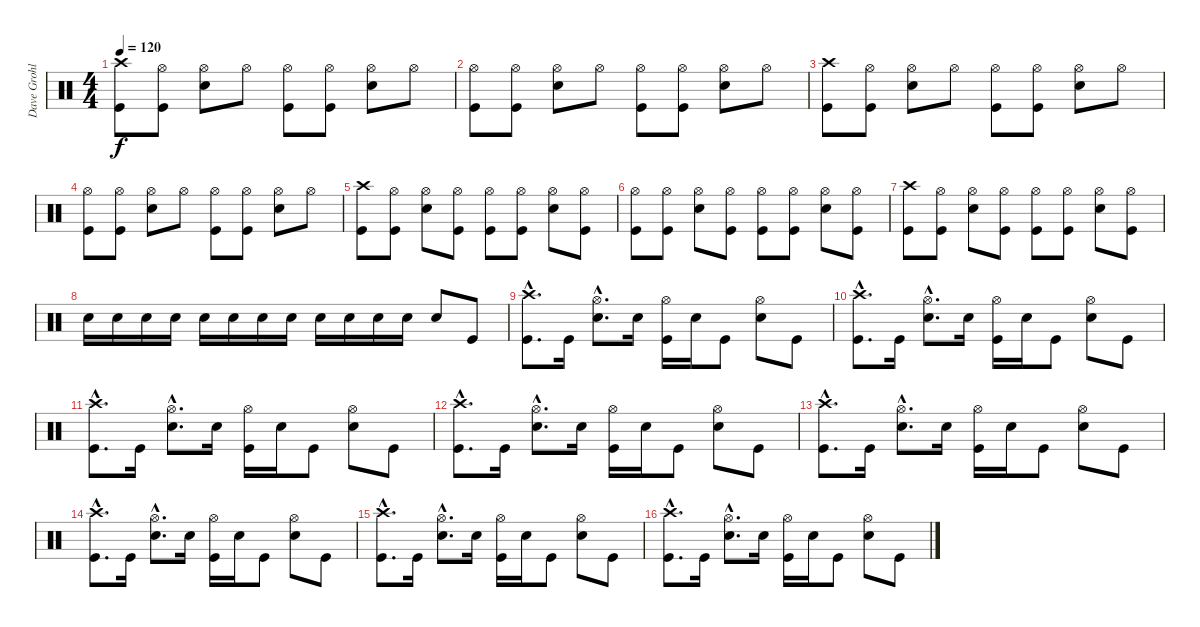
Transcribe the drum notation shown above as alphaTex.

\track ("Dave Grohl - Drums" "Dave Grohl") {instrument percussion}
\staff {score}
\articulation defaults
\ts (4 4)
\tempo 120
\clef neutral
\ks c
("Crash high (hit)" "Kick (hit)").8{dy f} ("Hi-Hat (open)" "Kick (hit)").8 ("Hi-Hat (open)" "Snare (hit) 2").8 "Hi-Hat (open)".8 ("Hi-Hat (open)" "Kick (hit)").8 ("Hi-Hat (open)" "Kick (hit)").8 ("Hi-Hat (open)" "Snare (hit) 2").8 "Hi-Hat (open)".8 |
("Hi-Hat (open)" "Kick (hit)").8 ("Hi-Hat (open)" "Kick (hit)").8 ("Hi-Hat (open)" "Snare (hit) 2").8 "Hi-Hat (open)".8 ("Hi-Hat (open)" "Kick (hit)").8 ("Hi-Hat (open)" "Kick (hit)").8 ("Hi-Hat (open)" "Snare (hit) 2").8 "Hi-Hat (open)".8 |
("Crash high (hit)" "Kick (hit)").8 ("Hi-Hat (open)" "Kick (hit)").8 ("Hi-Hat (open)" "Snare (hit) 2").8 "Hi-Hat (open)".8 ("Hi-Hat (open)" "Kick (hit)").8 ("Hi-Hat (open)" "Kick (hit)").8 ("Hi-Hat (open)" "Snare (hit) 2").8 "Hi-Hat (open)".8 |
("Hi-Hat (open)" "Kick (hit)").8 ("Hi-Hat (open)" "Kick (hit)").8 ("Hi-Hat (open)" "Snare (hit) 2").8 "Hi-Hat (open)".8 ("Hi-Hat (open)" "Kick (hit)").8 ("Hi-Hat (open)" "Kick (hit)").8 ("Hi-Hat (open)" "Snare (hit) 2").8 "Hi-Hat (open)".8 |
("Crash high (hit)" "Kick (hit)").8 ("Hi-Hat (open)" "Kick (hit)").8 ("Hi-Hat (open)" "Snare (hit) 2").8 ("Hi-Hat (open)" "Kick (hit)").8 ("Hi-Hat (open)" "Kick (hit)").8 ("Hi-Hat (open)" "Kick (hit)").8 ("Hi-Hat (open)" "Snare (hit) 2").8 ("Hi-Hat (open)" "Kick (hit)").8 |
("Hi-Hat (open)" "Kick (hit)").8 ("Hi-Hat (open)" "Kick (hit)").8 ("Hi-Hat (open)" "Snare (hit) 2").8 ("Hi-Hat (open)" "Kick (hit)").8 ("Hi-Hat (open)" "Kick (hit)").8 ("Hi-Hat (open)" "Kick (hit)").8 ("Hi-Hat (open)" "Snare (hit) 2").8 ("Hi-Hat (open)" "Kick (hit)").8 |
("Crash high (hit)" "Kick (hit)").8 ("Hi-Hat (open)" "Kick (hit)").8 ("Hi-Hat (open)" "Snare (hit) 2").8 ("Hi-Hat (open)" "Kick (hit)").8 ("Hi-Hat (open)" "Kick (hit)").8 ("Hi-Hat (open)" "Kick (hit)").8 ("Hi-Hat (open)" "Snare (hit) 2").8 ("Hi-Hat (open)" "Kick (hit)").8 |
"Snare (hit) 2".16 "Snare (hit) 2".16 "Snare (hit) 2".16 "Snare (hit) 2".16 "Snare (hit) 2".16 "Snare (hit) 2".16 "Snare (hit) 2".16 "Snare (hit) 2".16 "Snare (hit) 2".16 "Snare (hit) 2".16 "Snare (hit) 2".16 "Snare (hit) 2".16 "Snare (hit) 2".8 "Kick (hit)".8 |
("Crash high (hit)"{hac} "Kick (hit)"{hac}).8{d} "Kick (hit)".16 ("Hi-Hat (open)"{hac} "Snare (hit) 2"{hac}).8{d} "Snare (hit) 2".16 ("Hi-Hat (open)" "Kick (hit)").16 "Snare (hit) 2".16 "Kick (hit)".8 ("Hi-Hat (open)" "Snare (hit) 2").8 "Kick (hit)".8 |
("Crash high (hit)"{hac} "Kick (hit)"{hac}).8{d} "Kick (hit)".16 ("Hi-Hat (open)"{hac} "Snare (hit) 2"{hac}).8{d} "Snare (hit) 2".16 ("Hi-Hat (open)" "Kick (hit)").16 "Snare (hit) 2".16 "Kick (hit)".8 ("Hi-Hat (open)" "Snare (hit) 2").8 "Kick (hit)".8 |
("Crash high (hit)"{hac} "Kick (hit)"{hac}).8{d} "Kick (hit)".16 ("Hi-Hat (open)"{hac} "Snare (hit) 2"{hac}).8{d} "Snare (hit) 2".16 ("Hi-Hat (open)" "Kick (hit)").16 "Snare (hit) 2".16 "Kick (hit)".8 ("Hi-Hat (open)" "Snare (hit) 2").8 "Kick (hit)".8 |
("Crash high (hit)"{hac} "Kick (hit)"{hac}).8{d} "Kick (hit)".16 ("Hi-Hat (open)"{hac} "Snare (hit) 2"{hac}).8{d} "Snare (hit) 2".16 ("Hi-Hat (open)" "Kick (hit)").16 "Snare (hit) 2".16 "Kick (hit)".8 ("Hi-Hat (open)" "Snare (hit) 2").8 "Kick (hit)".8 |
("Crash high (hit)"{hac} "Kick (hit)"{hac}).8{d} "Kick (hit)".16 ("Hi-Hat (open)"{hac} "Snare (hit) 2"{hac}).8{d} "Snare (hit) 2".16 ("Hi-Hat (open)" "Kick (hit)").16 "Snare (hit) 2".16 "Kick (hit)".8 ("Hi-Hat (open)" "Snare (hit) 2").8 "Kick (hit)".8 |
("Crash high (hit)"{hac} "Kick (hit)"{hac}).8{d} "Kick (hit)".16 ("Hi-Hat (open)"{hac} "Snare (hit) 2"{hac}).8{d} "Snare (hit) 2".16 ("Hi-Hat (open)" "Kick (hit)").16 "Snare (hit) 2".16 "Kick (hit)".8 ("Hi-Hat (open)" "Snare (hit) 2").8 "Kick (hit)".8 |
("Crash high (hit)"{hac} "Kick (hit)"{hac}).8{d} "Kick (hit)".16 ("Hi-Hat (open)"{hac} "Snare (hit) 2"{hac}).8{d} "Snare (hit) 2".16 ("Hi-Hat (open)" "Kick (hit)").16 "Snare (hit) 2".16 "Kick (hit)".8 ("Hi-Hat (open)" "Snare (hit) 2").8 "Kick (hit)".8 |
("Crash high (hit)"{hac} "Kick (hit)"{hac}).8{d} "Kick (hit)".16 ("Hi-Hat (open)"{hac} "Snare (hit) 2"{hac}).8{d} "Snare (hit) 2".16 ("Hi-Hat (open)" "Kick (hit)").16 "Snare (hit) 2".16 "Kick (hit)".8 ("Hi-Hat (open)" "Snare (hit) 2").8 "Kick (hit)".8
